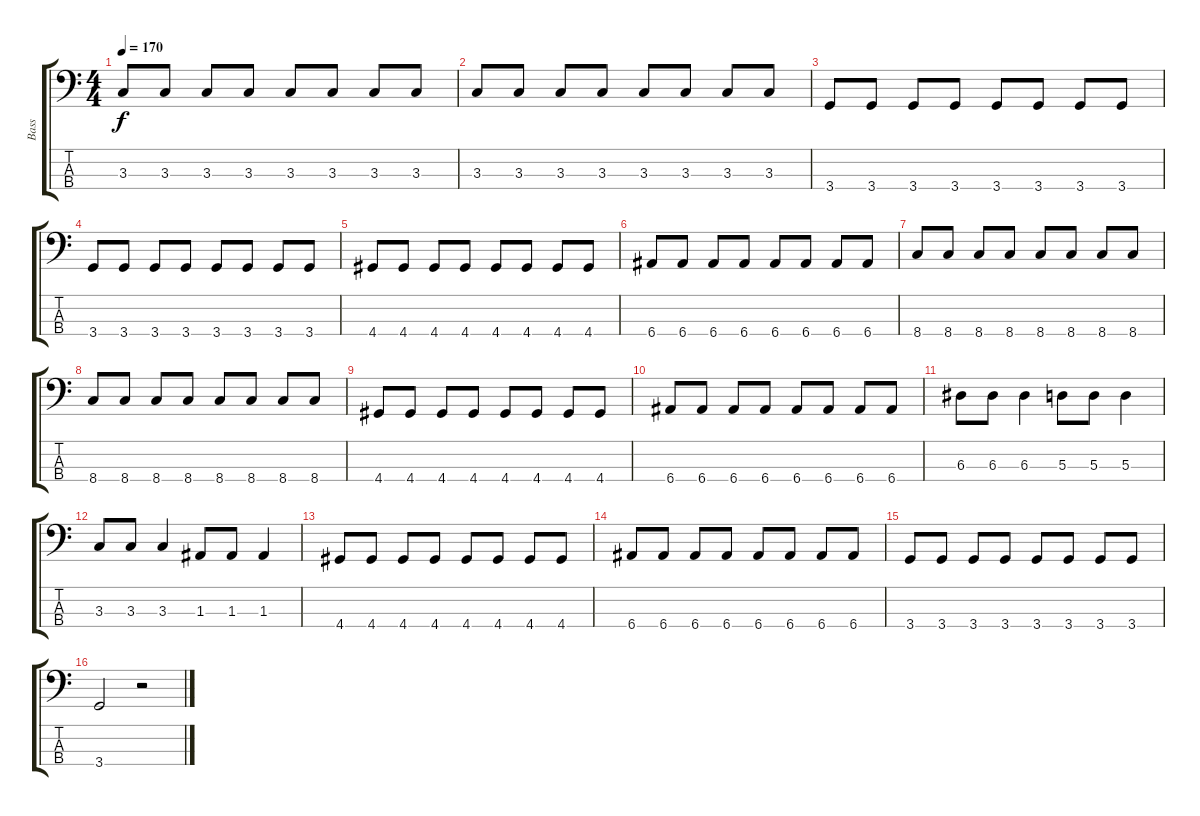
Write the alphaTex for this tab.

\track ("Bass" "Bass") {instrument electricbassfinger}
\staff {score tabs}
\tuning (G2 D2 A1 E1) {hide}
\ts (4 4)
\tempo 170
\clef f4
\ks c
3.3.8{dy f} 3.3.8 3.3.8 3.3.8 3.3.8 3.3.8 3.3.8 3.3.8 |
3.3.8 3.3.8 3.3.8 3.3.8 3.3.8 3.3.8 3.3.8 3.3.8 |
3.4.8 3.4.8 3.4.8 3.4.8 3.4.8 3.4.8 3.4.8 3.4.8 |
3.4.8 3.4.8 3.4.8 3.4.8 3.4.8 3.4.8 3.4.8 3.4.8 |
4.4.8 4.4.8 4.4.8 4.4.8 4.4.8 4.4.8 4.4.8 4.4.8 |
6.4.8 6.4.8 6.4.8 6.4.8 6.4.8 6.4.8 6.4.8 6.4.8 |
8.4.8 8.4.8 8.4.8 8.4.8 8.4.8 8.4.8 8.4.8 8.4.8 |
8.4.8 8.4.8 8.4.8 8.4.8 8.4.8 8.4.8 8.4.8 8.4.8 |
4.4.8 4.4.8 4.4.8 4.4.8 4.4.8 4.4.8 4.4.8 4.4.8 |
6.4.8 6.4.8 6.4.8 6.4.8 6.4.8 6.4.8 6.4.8 6.4.8 |
6.3.8 6.3.8 6.3.4 5.3.8 5.3.8 5.3.4 |
3.3.8 3.3.8 3.3.4 1.3.8 1.3.8 1.3.4 |
4.4.8 4.4.8 4.4.8 4.4.8 4.4.8 4.4.8 4.4.8 4.4.8 |
6.4.8 6.4.8 6.4.8 6.4.8 6.4.8 6.4.8 6.4.8 6.4.8 |
3.4.8 3.4.8 3.4.8 3.4.8 3.4.8 3.4.8 3.4.8 3.4.8 |
3.4.2 r.2
